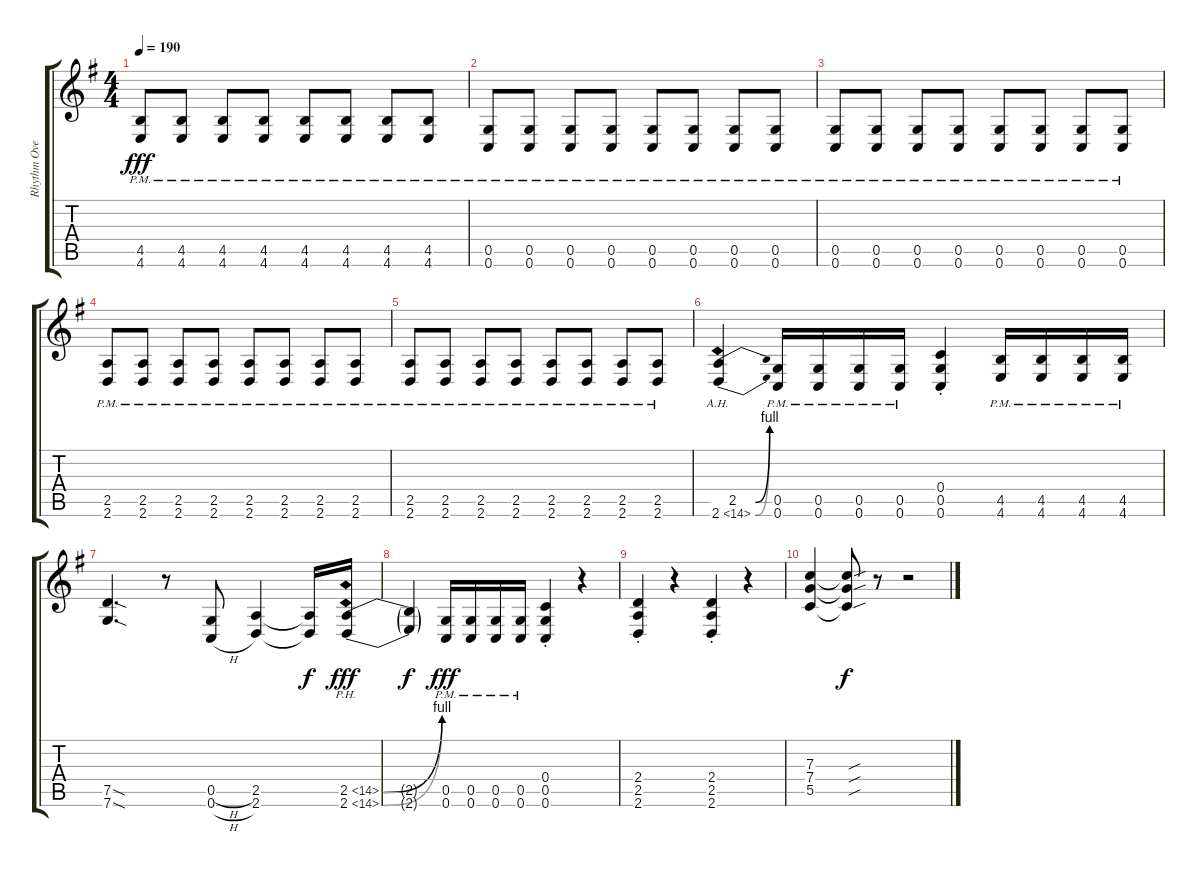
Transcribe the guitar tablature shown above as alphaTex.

\track ("Rhythm Overdrive" "Rhythm Ove") {instrument overdrivenguitar}
\staff {score tabs}
\tuning (D4 A3 F3 C3 G2 C2) {hide}
\ts (4 4)
\tempo 190
\clef g2
\ks eminor
(4.5{pm} 4.6{pm}).8{dy fff} (4.5{pm} 4.6{pm}).8 (4.5{pm} 4.6{pm}).8 (4.5{pm} 4.6{pm}).8 (4.5{pm} 4.6{pm}).8 (4.5{pm} 4.6{pm}).8 (4.5{pm} 4.6{pm}).8 (4.5{pm} 4.6{pm}).8 |
(0.5{pm} 0.6{pm}).8 (0.5{pm} 0.6{pm}).8 (0.5{pm} 0.6{pm}).8 (0.5{pm} 0.6{pm}).8 (0.5{pm} 0.6{pm}).8 (0.5{pm} 0.6{pm}).8 (0.5{pm} 0.6{pm}).8 (0.5{pm} 0.6{pm}).8 |
(0.5{pm} 0.6{pm}).8 (0.5{pm} 0.6{pm}).8 (0.5{pm} 0.6{pm}).8 (0.5{pm} 0.6{pm}).8 (0.5{pm} 0.6{pm}).8 (0.5{pm} 0.6{pm}).8 (0.5{pm} 0.6{pm}).8 (0.5{pm} 0.6{pm}).8 |
(2.5{pm} 2.6{pm}).8 (2.5{pm} 2.6{pm}).8 (2.5{pm} 2.6{pm}).8 (2.5{pm} 2.6{pm}).8 (2.5{pm} 2.6{pm}).8 (2.5{pm} 2.6{pm}).8 (2.5{pm} 2.6{pm}).8 (2.5{pm} 2.6{pm}).8 |
(2.5{pm} 2.6{pm}).8 (2.5{pm} 2.6{pm}).8 (2.5{pm} 2.6{pm}).8 (2.5{pm} 2.6{pm}).8 (2.5{pm} 2.6{pm}).8 (2.5{pm} 2.6{pm}).8 (2.5{pm} 2.6{pm}).8 (2.5{pm} 2.6{pm}).8 |
(2.5{be (bend 0 0 60 4)} 2.6{be (bend 0 0 60 4) ah 12}).4 (0.5{pm} 0.6{pm}).16 (0.5{pm} 0.6{pm}).16 (0.5{pm} 0.6{pm}).16 (0.5{pm} 0.6{pm}).16 (0.4{st} 0.5{st} 0.6{st}).4 (4.5{pm} 4.6{pm}).16 (4.5{pm} 4.6{pm}).16 (4.5{pm} 4.6{pm}).16 (4.5{pm} 4.6{pm}).16 |
(7.5{sod} 7.6{sod}).4{d} r.8 (0.5{h} 0.6{h}).8 (2.5 2.6).4 (2.5{t} 2.6{t}).16{dy f} (2.5{be (bend 0 0 60 4) ph 12} 2.6{be (bend 0 0 60 4) ph 12}).16{dy fff} |
(2.5{t} 2.6{t}).4{dy f} (0.5{pm} 0.6{pm}).16{dy fff} (0.5{pm} 0.6{pm}).16 (0.5{pm} 0.6{pm}).16 (0.5{pm} 0.6{pm}).16 (0.4{st} 0.5{st} 0.6{st}).4 r.4 |
(2.4{st} 2.5{st} 2.6{st}).4 r.4 (2.4{st} 2.5{st} 2.6{st}).4 r.4 |
(7.3 7.4 5.5).4 (7.3{sou t} 7.4{sou t} 5.5{sou t}).8{dy f} r.8 r.2
